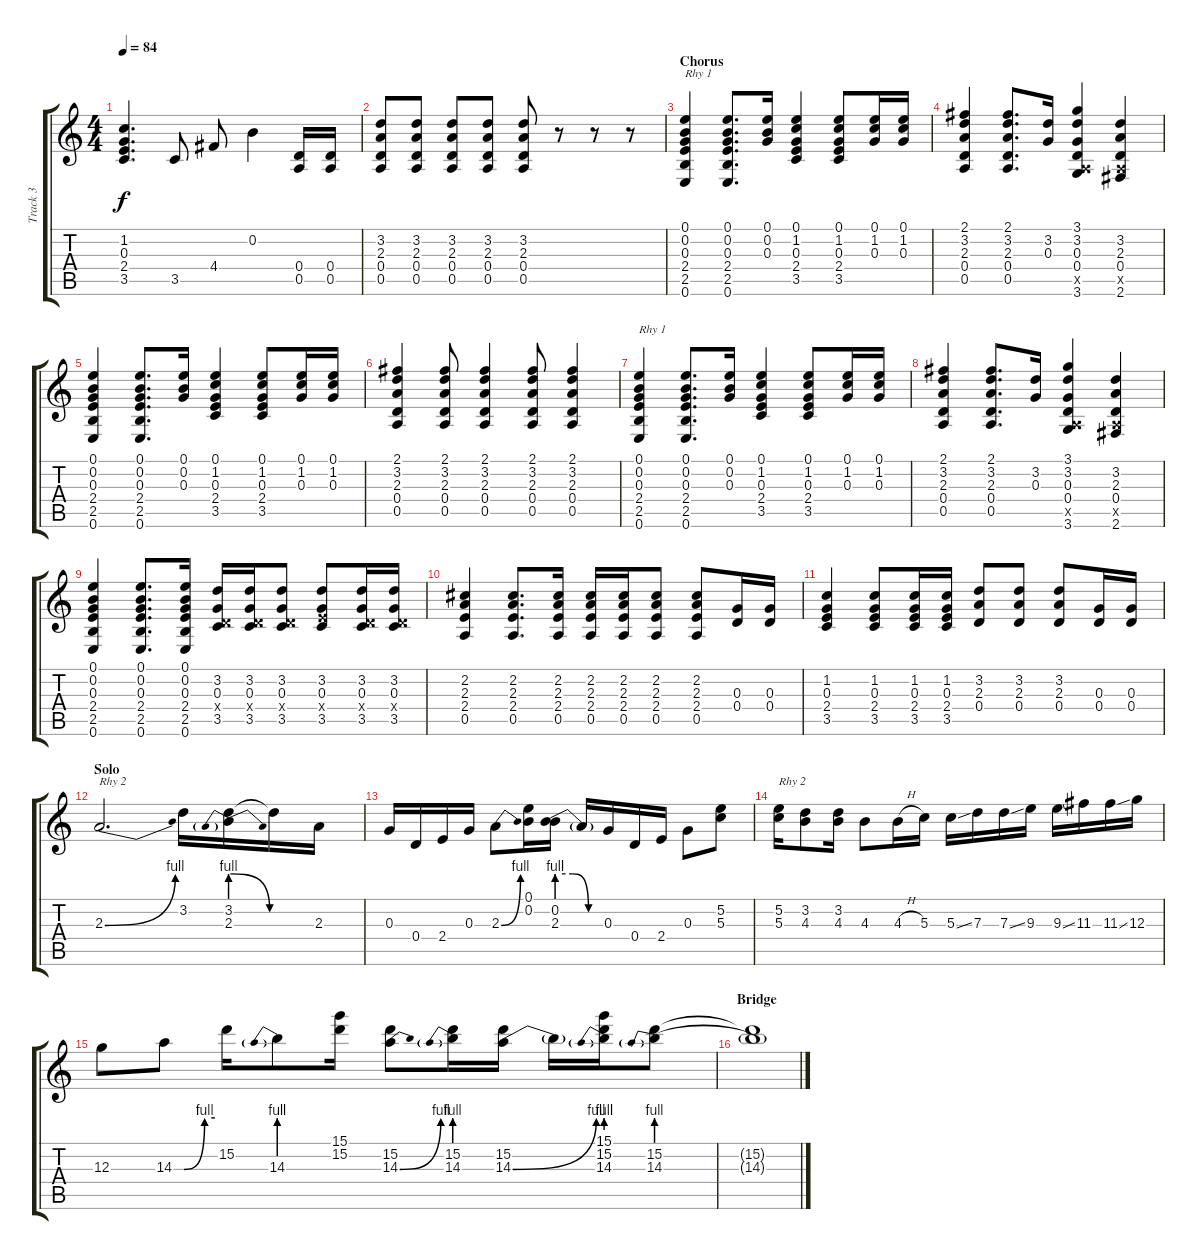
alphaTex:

\track ("Track 3" "Track 3") {instrument overdrivenguitar}
\staff {score tabs}
\tuning (E4 B3 G3 D3 A2 E2) {hide}
\ts (4 4)
\tempo 84
\clef g2
\ks c
(1.2 0.3 2.4 3.5).4{d dy f} 3.5.8 4.4.8 0.2.4 (0.4 0.5).16 (0.4 0.5).16 |
(3.2 2.3 0.4 0.5).8 (3.2 2.3 0.4 0.5).8 (3.2 2.3 0.4 0.5).8 (3.2 2.3 0.4 0.5).8 (3.2 2.3 0.4 0.5).8 r.8 r.8 r.8 |
\section ("" "Chorus")
(0.1 0.2 0.3 2.4 2.5 0.6).4{txt "Rhy 1"} (0.1 0.2 0.3 2.4 2.5 0.6).8{d} (0.1 0.2 0.3).16 (0.1 1.2 0.3 2.4 3.5).4 (0.1 1.2 0.3 2.4 3.5).8 (0.1 1.2 0.3).16 (0.1 1.2 0.3).16 |
(2.1 3.2 2.3 0.4 0.5).4 (2.1 3.2 2.3 0.4 0.5).8{d} (3.2 0.3).16 (3.1 3.2 0.3 0.4 0.5{x} 3.6).4 (3.2 2.3 0.4 0.5{x} 2.6).4 |
(0.1 0.2 0.3 2.4 2.5 0.6).4 (0.1 0.2 0.3 2.4 2.5 0.6).8{d} (0.1 0.2 0.3).16 (0.1 1.2 0.3 2.4 3.5).4 (0.1 1.2 0.3 2.4 3.5).8 (0.1 1.2 0.3).16 (0.1 1.2 0.3).16 |
(2.1 3.2 2.3 0.4 0.5).4 (2.1 3.2 2.3 0.4 0.5).8 (2.1 3.2 2.3 0.4 0.5).4 (2.1 3.2 2.3 0.4 0.5).8 (2.1 3.2 2.3 0.4 0.5).4 |
(0.1 0.2 0.3 2.4 2.5 0.6).4{txt "Rhy 1"} (0.1 0.2 0.3 2.4 2.5 0.6).8{d} (0.1 0.2 0.3).16 (0.1 1.2 0.3 2.4 3.5).4 (0.1 1.2 0.3 2.4 3.5).8 (0.1 1.2 0.3).16 (0.1 1.2 0.3).16 |
(2.1 3.2 2.3 0.4 0.5).4 (2.1 3.2 2.3 0.4 0.5).8{d} (3.2 0.3).16 (3.1 3.2 0.3 0.4 0.5{x} 3.6).4 (3.2 2.3 0.4 0.5{x} 2.6).4 |
(0.1 0.2 0.3 2.4 2.5 0.6).4 (0.1 0.2 0.3 2.4 2.5 0.6).8{d} (0.1 0.2 0.3 2.4 2.5 0.6).16 (3.2 0.3 0.4{x} 3.5).16 (3.2 0.3 0.4{x} 3.5).16 (3.2 0.3 0.4{x} 3.5).8 (3.2 0.3 2.4{x} 3.5).8 (3.2 0.3 0.4{x} 3.5).16 (3.2 0.3 0.4{x} 3.5).16 |
(2.2 2.3 2.4 0.5).4 (2.2 2.3 2.4 0.5).8{d} (2.2 2.3 2.4 0.5).16 (2.2 2.3 2.4 0.5).16 (2.2 2.3 2.4 0.5).16 (2.2 2.3 2.4 0.5).8 (2.2 2.3 2.4 0.5).8 (0.3 0.4).16 (0.3 0.4).16 |
(1.2 0.3 2.4 3.5).4 (1.2 0.3 2.4 3.5).8 (1.2 0.3 2.4 3.5).16 (1.2 0.3 2.4 3.5).16 (3.2 2.3 0.4).8 (3.2 2.3 0.4).8 (3.2 2.3 0.4).8 (0.3 0.4).16 (0.3 0.4).16 |
\section ("" "Solo")
2.3{be (bend 0 0 60 4)}.2{d txt "Rhy 2"} 3.2.16 (3.2 2.3{be (prebendrelease 0 4 60 0)}).16 3.2{t}.16 2.3.16 |
0.3.16 0.4.16 2.4.16 0.3.16 2.3{be (bend 0 0 60 4)}.8 (0.1 0.2).16 (0.2 2.3{be (custom 0 4 20 4 40 0 60 0)}).16 2.3{t}.16 0.3.16 0.4.16 2.4.16 0.3.8 (5.2 5.3).8 |
(5.2 5.3).16{txt "Rhy 2"} (3.2 4.3).8 (3.2 4.3).16 4.3.8 4.3{h}.16 5.3.16 5.3{ss}.16 7.3.16 7.3{ss}.16 9.3.16 9.3{ss}.16 11.3.16 11.3{ss}.16 12.3.16 |
12.3.8 14.3{be (custom 0 0 15 0 45 4 60 4)}.8 15.2.16 14.3{be (prebend 0 4 60 4)}.8 (15.1 15.2).16 (15.2 14.3{be (bend 0 0 60 4)}).8 (15.2 14.3{be (prebend 0 4 60 4)}).16 (15.2 14.3{be (bend 0 0 60 4)}).16 14.3{t}.16 (15.1 15.2 14.3{be (prebend 0 4 60 4)}).16 (15.2 14.3{be (prebend 0 4 60 4)}).8 |
\section ("" "Bridge")
(15.2{t} 14.3{t}).1
